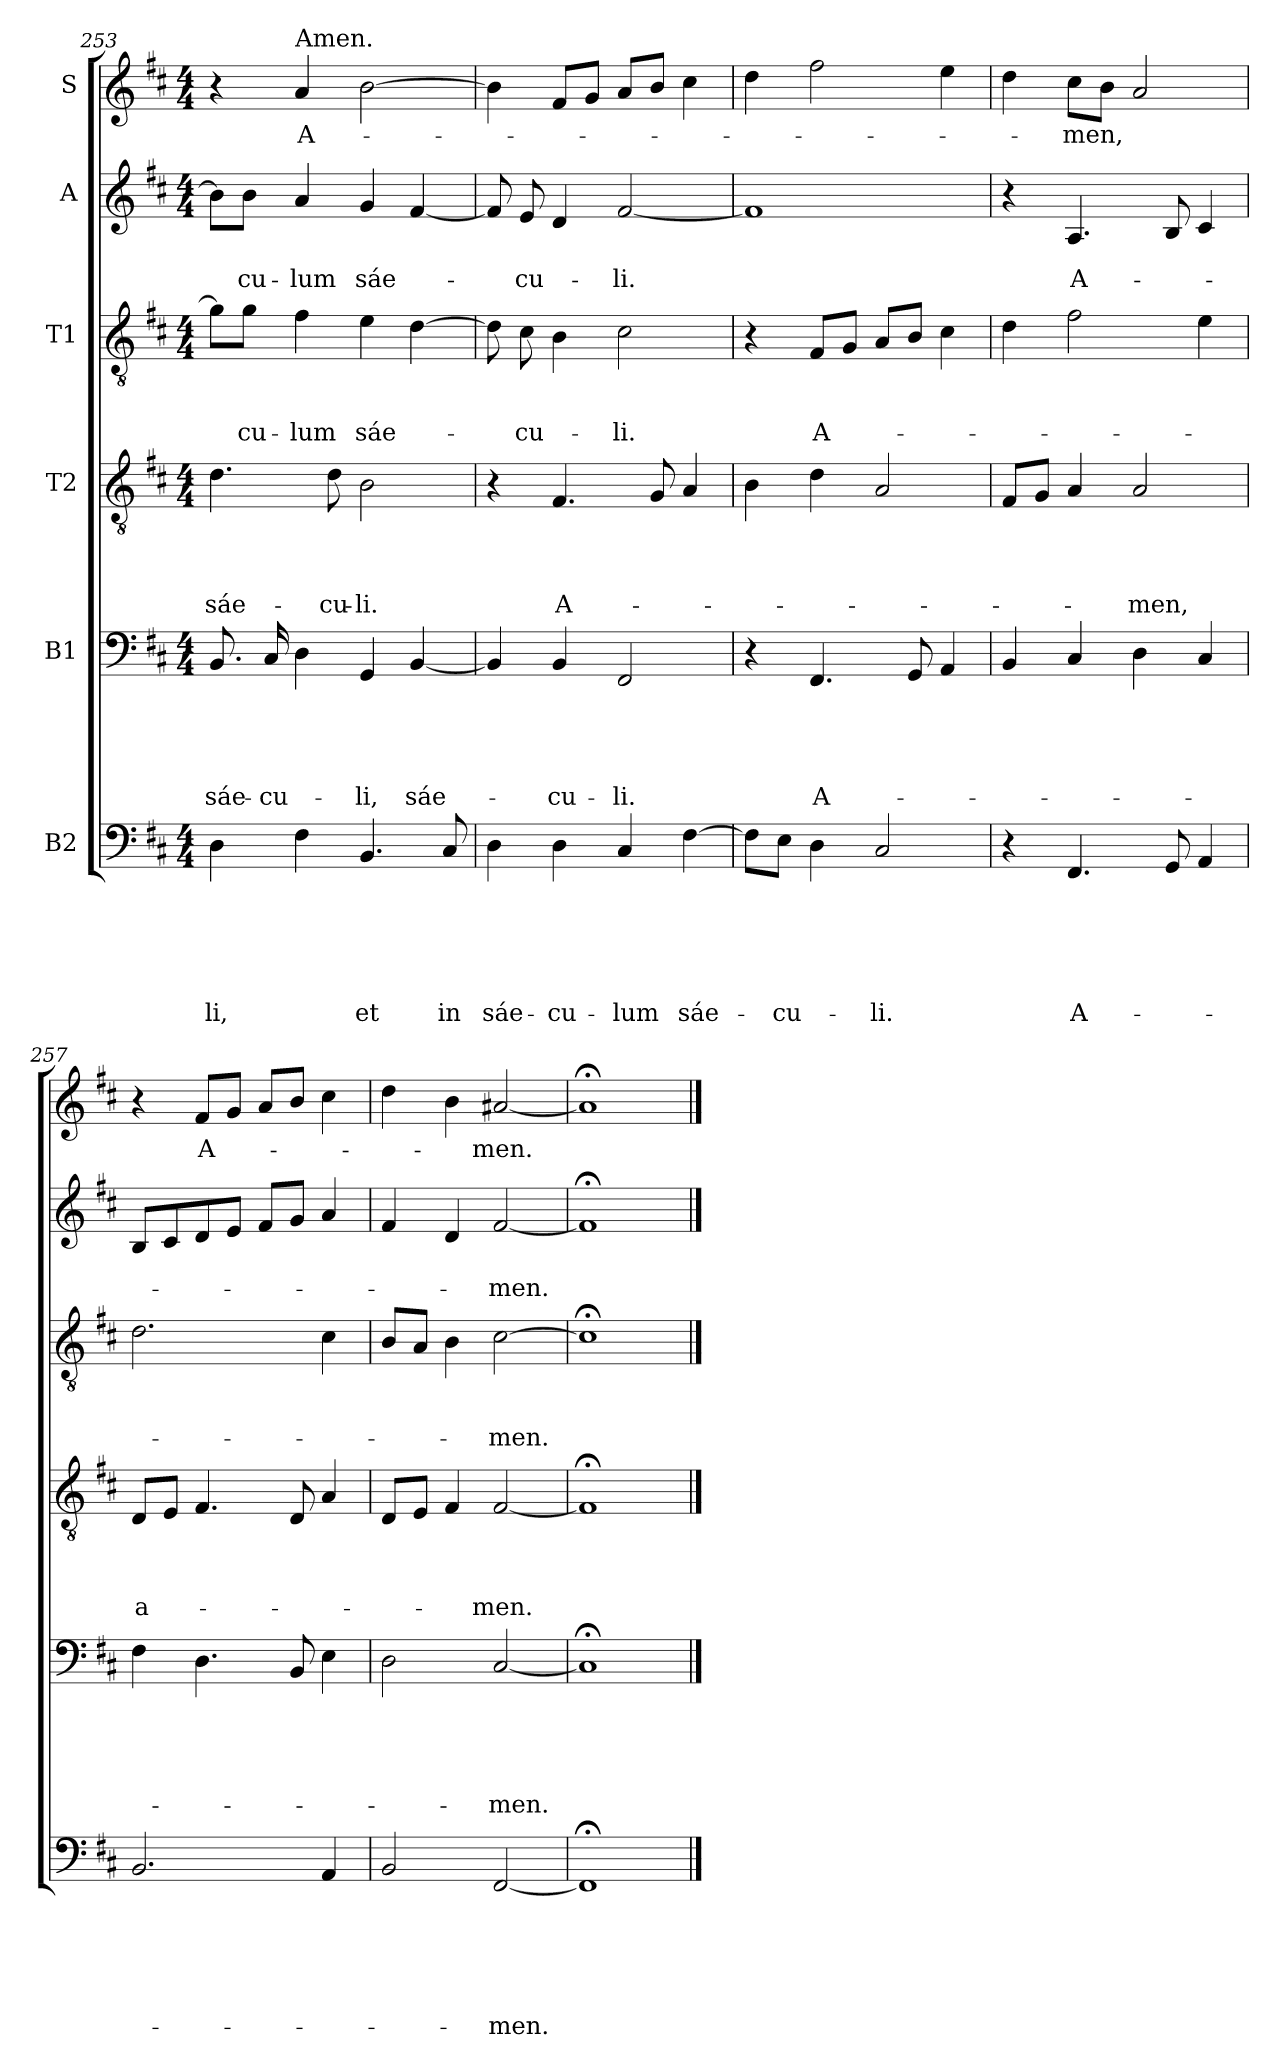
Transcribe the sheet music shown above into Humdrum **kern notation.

**kern	**text	**text	**text	**text	**text	**text	**kern	**text	**text	**text	**text	**text	**kern	**text	**text	**text	**text	**kern	**text	**text	**text	**kern	**text	**text	**kern	**text
*part6	*part6	*part6	*part6	*part6	*part6	*part6	*part5	*part5	*part5	*part5	*part5	*part5	*part4	*part4	*part4	*part4	*part4	*part3	*part3	*part3	*part3	*part2	*part2	*part2	*part1	*part1
*staff6	*staff6	*staff6	*staff6	*staff6	*staff6	*staff6	*staff5	*staff5	*staff5	*staff5	*staff5	*staff5	*staff4	*staff4	*staff4	*staff4	*staff4	*staff3	*staff3	*staff3	*staff3	*staff2	*staff2	*staff2	*staff1	*staff1
*I"B2	*	*	*	*	*	*	*I"B1	*	*	*	*	*	*I"T2	*	*	*	*	*I"T1	*	*	*	*I"A	*	*	*I"S	*
*clefF4	*	*	*	*	*	*	*clefF4	*	*	*	*	*	*clefGv2	*	*	*	*	*clefGv2	*	*	*	*clefG2	*	*	*clefG2	*
*k[f#c#]	*	*	*	*	*	*	*k[f#c#]	*	*	*	*	*	*k[f#c#]	*	*	*	*	*k[f#c#]	*	*	*	*k[f#c#]	*	*	*k[f#c#]	*
*D:	*	*	*	*	*	*	*D:	*	*	*	*	*	*D:	*	*	*	*	*D:	*	*	*	*D:	*	*	*D:	*
*M4/4	*	*	*	*	*	*	*M4/4	*	*	*	*	*	*M4/4	*	*	*	*	*M4/4	*	*	*	*M4/4	*	*	*M4/4	*
=253	=253	=253	=253	=253	=253	=253	=253	=253	=253	=253	=253	=253	=253	=253	=253	=253	=253	=253	=253	=253	=253	=253	=253	=253	=253	=253
!	!	!	!	!	!	!LO:LY:b	!	!	!	!	!	!LO:LY:b	!	!	!	!	!LO:LY:b	!	!	!	!	!	!	!	!	!
4D\	.	.	.	.	.	-li,	8.BB/	.	.	.	.	sáe-	4.d\	.	.	.	sáe-	8g\L]	.	.	.	8b\L]	.	.	4r	.
!	!	!	!	!	!	!	!	!	!	!	!	!	!	!	!	!	!	!	!	!	!LO:LY:b	!	!	!LO:LY:b	!	!
.	.	.	.	.	.	.	.	.	.	.	.	.	.	.	.	.	.	8g\J	.	.	-cu-	8b\J	.	-cu-	.	.
!	!	!	!	!	!	!	!	!	!	!	!	!LO:LY:b	!	!	!	!	!	!	!	!	!	!	!	!	!	!
.	.	.	.	.	.	.	16C#/	.	.	.	.	-cu-	.	.	.	.	.	.	.	.	.	.	.	.	.	.
!	!	!	!	!	!	!	!	!	!	!	!	!	!	!	!	!	!	!	!	!	!	!	!	!	!LO:TX:a:t=Amen.	!
!	!	!	!	!	!	!	!	!	!	!	!	!	!	!	!	!	!	!	!	!	!LO:LY:b	!	!	!LO:LY:b	!	!LO:LY:b
4F#\	.	.	.	.	.	.	4D\	.	.	.	.	.	.	.	.	.	.	4f#\	.	.	-lum	4a/	.	-lum	4a/	A-
!	!	!	!	!	!	!	!	!	!	!	!	!	!	!	!	!	!LO:LY:b	!	!	!	!	!	!	!	!	!
.	.	.	.	.	.	.	.	.	.	.	.	.	8d\	.	.	.	-cu-	.	.	.	.	.	.	.	.	.
!	!	!	!	!	!	!LO:LY:b	!	!	!	!	!	!LO:LY:b	!	!	!	!	!LO:LY:b	!	!	!	!LO:LY:b	!	!	!LO:LY:b	!	!
4.BB/	.	.	.	.	.	et	4GG/	.	.	.	.	-li,	2B\	.	.	.	-li.	4e\	.	.	sáe-	4g/	.	sáe-	[2b\	.
!	!	!	!	!	!	!	!	!	!	!	!	!LO:LY:b	!	!	!	!	!	!	!	!	!	!	!	!	!	!
.	.	.	.	.	.	.	[4BB/	.	.	.	.	sáe-	.	.	.	.	.	[4d\	.	.	.	[4f#/	.	.	.	.
!	!	!	!	!	!	!LO:LY:b	!	!	!	!	!	!	!	!	!	!	!	!	!	!	!	!	!	!	!	!
8C#/	.	.	.	.	.	in	.	.	.	.	.	.	.	.	.	.	.	.	.	.	.	.	.	.	.	.
=254	=254	=254	=254	=254	=254	=254	=254	=254	=254	=254	=254	=254	=254	=254	=254	=254	=254	=254	=254	=254	=254	=254	=254	=254	=254	=254
!	!	!	!	!	!	!LO:LY:b	!	!	!	!	!	!	!	!	!	!	!	!	!	!	!	!	!	!	!	!
4D\	.	.	.	.	.	sáe-	4BB/]	.	.	.	.	.	4r	.	.	.	.	8d\]	.	.	.	8f#/]	.	.	4b\]	.
!	!	!	!	!	!	!	!	!	!	!	!	!	!	!	!	!	!	!	!	!	!LO:LY:b	!	!	!LO:LY:b	!	!
.	.	.	.	.	.	.	.	.	.	.	.	.	.	.	.	.	.	8c#\	.	.	-cu-	8e/	.	-cu-	.	.
!	!	!	!	!	!	!LO:LY:b	!	!	!	!	!	!LO:LY:b	!	!	!	!	!LO:LY:b	!	!	!	!	!	!	!	!	!
4D\	.	.	.	.	.	-cu-	4BB/	.	.	.	.	-cu-	4.F#/	.	.	.	A-	4B\	.	.	.	4d/	.	.	8f#/L	.
.	.	.	.	.	.	.	.	.	.	.	.	.	.	.	.	.	.	.	.	.	.	.	.	.	8g/J	.
!	!	!	!	!	!	!LO:LY:b	!	!	!	!	!	!LO:LY:b	!	!	!	!	!	!	!	!	!LO:LY:b	!	!	!LO:LY:b	!	!
4C#/	.	.	.	.	.	-lum	2FF#/	.	.	.	.	-li.	.	.	.	.	.	2c#\	.	.	-li.	[2f#/	.	-li.	8a/L	.
.	.	.	.	.	.	.	.	.	.	.	.	.	8G/	.	.	.	.	.	.	.	.	.	.	.	8b/J	.
!	!	!	!	!	!	!LO:LY:b	!	!	!	!	!	!	!	!	!	!	!	!	!	!	!	!	!	!	!	!
[4F#\	.	.	.	.	.	sáe-	.	.	.	.	.	.	4A/	.	.	.	.	.	.	.	.	.	.	.	4cc#\	.
=255	=255	=255	=255	=255	=255	=255	=255	=255	=255	=255	=255	=255	=255	=255	=255	=255	=255	=255	=255	=255	=255	=255	=255	=255	=255	=255
8F#\L]	.	.	.	.	.	.	4r	.	.	.	.	.	4B\	.	.	.	.	4r	.	.	.	1f#]	.	.	4dd\	.
!	!	!	!	!	!	!LO:LY:b	!	!	!	!	!	!	!	!	!	!	!	!	!	!	!	!	!	!	!	!
8E\J	.	.	.	.	.	-cu-	.	.	.	.	.	.	.	.	.	.	.	.	.	.	.	.	.	.	.	.
!	!	!	!	!	!	!	!	!	!	!	!	!LO:LY:b	!	!	!	!	!	!	!	!	!LO:LY:b	!	!	!	!	!
4D\	.	.	.	.	.	.	4.FF#/	.	.	.	.	A-	4d\	.	.	.	.	8F#/L	.	.	A-	.	.	.	2ff#\	.
.	.	.	.	.	.	.	.	.	.	.	.	.	.	.	.	.	.	8G/J	.	.	.	.	.	.	.	.
!	!	!	!	!	!	!LO:LY:b	!	!	!	!	!	!	!	!	!	!	!	!	!	!	!	!	!	!	!	!
2C#/	.	.	.	.	.	-li.	.	.	.	.	.	.	2A/	.	.	.	.	8A/L	.	.	.	.	.	.	.	.
.	.	.	.	.	.	.	8GG/	.	.	.	.	.	.	.	.	.	.	8B/J	.	.	.	.	.	.	.	.
.	.	.	.	.	.	.	4AA/	.	.	.	.	.	.	.	.	.	.	4c#\	.	.	.	.	.	.	4ee\	.
!!LO:PB:g=z
=256	=256	=256	=256	=256	=256	=256	=256	=256	=256	=256	=256	=256	=256	=256	=256	=256	=256	=256	=256	=256	=256	=256	=256	=256	=256	=256
4r	.	.	.	.	.	.	4BB/	.	.	.	.	.	8F#/L	.	.	.	.	4d\	.	.	.	4r	.	.	4dd\	.
.	.	.	.	.	.	.	.	.	.	.	.	.	8G/J	.	.	.	.	.	.	.	.	.	.	.	.	.
!	!	!	!	!	!	!LO:LY:b	!	!	!	!	!	!	!	!	!	!	!	!	!	!	!	!	!	!LO:LY:b	!	!LO:LY:b
4.FF#/	.	.	.	.	.	A-	4C#/	.	.	.	.	.	4A/	.	.	.	.	2f#\	.	.	.	4.A/	.	A-	8cc#\L	-men,
.	.	.	.	.	.	.	.	.	.	.	.	.	.	.	.	.	.	.	.	.	.	.	.	.	8b\J	.
!	!	!	!	!	!	!	!	!	!	!	!	!	!	!	!	!	!LO:LY:b	!	!	!	!	!	!	!	!	!
.	.	.	.	.	.	.	4D\	.	.	.	.	.	2A/	.	.	.	-men,	.	.	.	.	.	.	.	2a/	.
8GG/	.	.	.	.	.	.	.	.	.	.	.	.	.	.	.	.	.	.	.	.	.	8B/	.	.	.	.
4AA/	.	.	.	.	.	.	4C#/	.	.	.	.	.	.	.	.	.	.	4e\	.	.	.	4c#/	.	.	.	.
=257	=257	=257	=257	=257	=257	=257	=257	=257	=257	=257	=257	=257	=257	=257	=257	=257	=257	=257	=257	=257	=257	=257	=257	=257	=257	=257
!	!	!	!	!	!	!	!	!	!	!	!	!	!	!	!	!	!LO:LY:b	!	!	!	!	!	!	!	!	!
2.BB/	.	.	.	.	.	.	4F#\	.	.	.	.	.	8D/L	.	.	.	a-	2.d\	.	.	.	8B/L	.	.	4r	.
.	.	.	.	.	.	.	.	.	.	.	.	.	8E/J	.	.	.	.	.	.	.	.	8c#/	.	.	.	.
!	!	!	!	!	!	!	!	!	!	!	!	!	!	!	!	!	!	!	!	!	!	!	!	!	!	!LO:LY:b
.	.	.	.	.	.	.	4.D\	.	.	.	.	.	4.F#/	.	.	.	.	.	.	.	.	8d/	.	.	8f#/L	A-
.	.	.	.	.	.	.	.	.	.	.	.	.	.	.	.	.	.	.	.	.	.	8e/J	.	.	8g/J	.
.	.	.	.	.	.	.	.	.	.	.	.	.	.	.	.	.	.	.	.	.	.	8f#/L	.	.	8a/L	.
.	.	.	.	.	.	.	8BB/	.	.	.	.	.	8D/	.	.	.	.	.	.	.	.	8g/J	.	.	8b/J	.
4AA/	.	.	.	.	.	.	4E\	.	.	.	.	.	4A/	.	.	.	.	4c#\	.	.	.	4a/	.	.	4cc#\	.
=258	=258	=258	=258	=258	=258	=258	=258	=258	=258	=258	=258	=258	=258	=258	=258	=258	=258	=258	=258	=258	=258	=258	=258	=258	=258	=258
2BB/	.	.	.	.	.	.	2D\	.	.	.	.	.	8D/L	.	.	.	.	8B/L	.	.	.	4f#/	.	.	4dd\	.
.	.	.	.	.	.	.	.	.	.	.	.	.	8E/J	.	.	.	.	8A/J	.	.	.	.	.	.	.	.
.	.	.	.	.	.	.	.	.	.	.	.	.	4F#/	.	.	.	.	4B\	.	.	.	4d/	.	.	4b\	.
!	!	!	!	!	!	!LO:LY:b	!	!	!	!	!	!LO:LY:b	!	!	!	!	!LO:LY:b	!	!	!	!LO:LY:b	!	!	!LO:LY:b	!	!LO:LY:b
[2FF#/	.	.	.	.	.	-men.	[2C#/	.	.	.	.	-men.	[2F#/	.	.	.	-men.	[2c#\	.	.	-men.	[2f#/	.	-men.	[2a#X/	-men.
=259	=259	=259	=259	=259	=259	=259	=259	=259	=259	=259	=259	=259	=259	=259	=259	=259	=259	=259	=259	=259	=259	=259	=259	=259	=259	=259
1FF#;]	.	.	.	.	.	.	1C#;]	.	.	.	.	.	1F#;]	.	.	.	.	1c#;<]	.	.	.	1f#;]	.	.	1a#;]	.
==	==	==	==	==	==	==	==	==	==	==	==	==	==	==	==	==	==	==	==	==	==	==	==	==	==	==
*-	*-	*-	*-	*-	*-	*-	*-	*-	*-	*-	*-	*-	*-	*-	*-	*-	*-	*-	*-	*-	*-	*-	*-	*-	*-	*-
